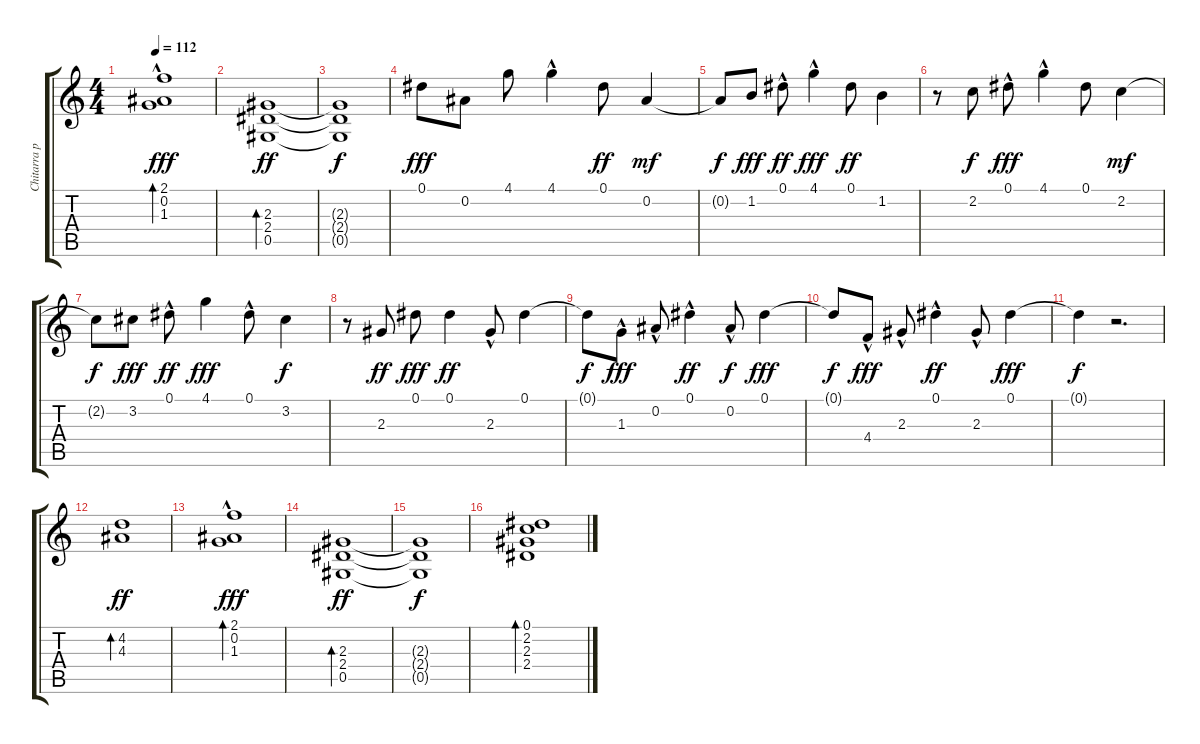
\track ("Chitarra pulita" "Chitarra p") {instrument electricguitarclean}
\staff {score tabs}
\tuning (Eb4 Bb3 Gb3 Db3 Ab2 Eb2) {hide}
\ts (4 4)
\tempo 112
\clef g2
\ks c
(2.1 0.2{hac} 1.3).1{bd 480 dy fff} |
(2.3 2.4 0.5).1{bd 480 dy ff} |
(2.3{t} 2.4{t} 0.5{t}).1{dy f} |
0.1.8{dy fff} 0.2.8 4.1.8 4.1{hac}.4 0.1.8{dy ff} 0.2.4{dy mf} |
0.2{t}.8{dy f} 1.2.8{dy fff} 0.1{hac}.8{dy ff} 4.1{hac}.4{dy fff} 0.1.8{dy ff} 1.2.4 |
r.8 2.2.8{dy f} 0.1{hac}.8{dy fff} 4.1{hac}.4 0.1.8 2.2.4{dy mf} |
2.2{t}.8{dy f} 3.2.8{dy fff} 0.1{hac}.8{dy ff} 4.1.4{dy fff} 0.1{hac}.8 3.2.4{dy f} |
r.8 2.3.8{dy ff} 0.1.8{dy fff} 0.1.4{dy ff} 2.3{hac}.8 0.1.4 |
0.1{t}.8{dy f} 1.3{hac}.8{dy fff} 0.2{hac}.8 0.1{hac}.4{dy ff} 0.2{hac}.8{dy f} 0.1.4{dy fff} |
0.1{t}.8{dy f} 4.4{hac}.8{dy fff} 2.3{hac}.8 0.1{hac}.4{dy ff} 2.3{hac}.8 0.1.4{dy fff} |
0.1{t}.4{dy f} r.2{d} |
(4.2 4.3).1{bd 240 dy ff} |
(2.1 0.2{hac} 1.3).1{bd 240 dy fff} |
(2.3 2.4 0.5).1{bd 240 dy ff} |
(2.3{t} 2.4{t} 0.5{t}).1{dy f} |
(0.1 2.2 2.3 2.4).1{bd 240}
